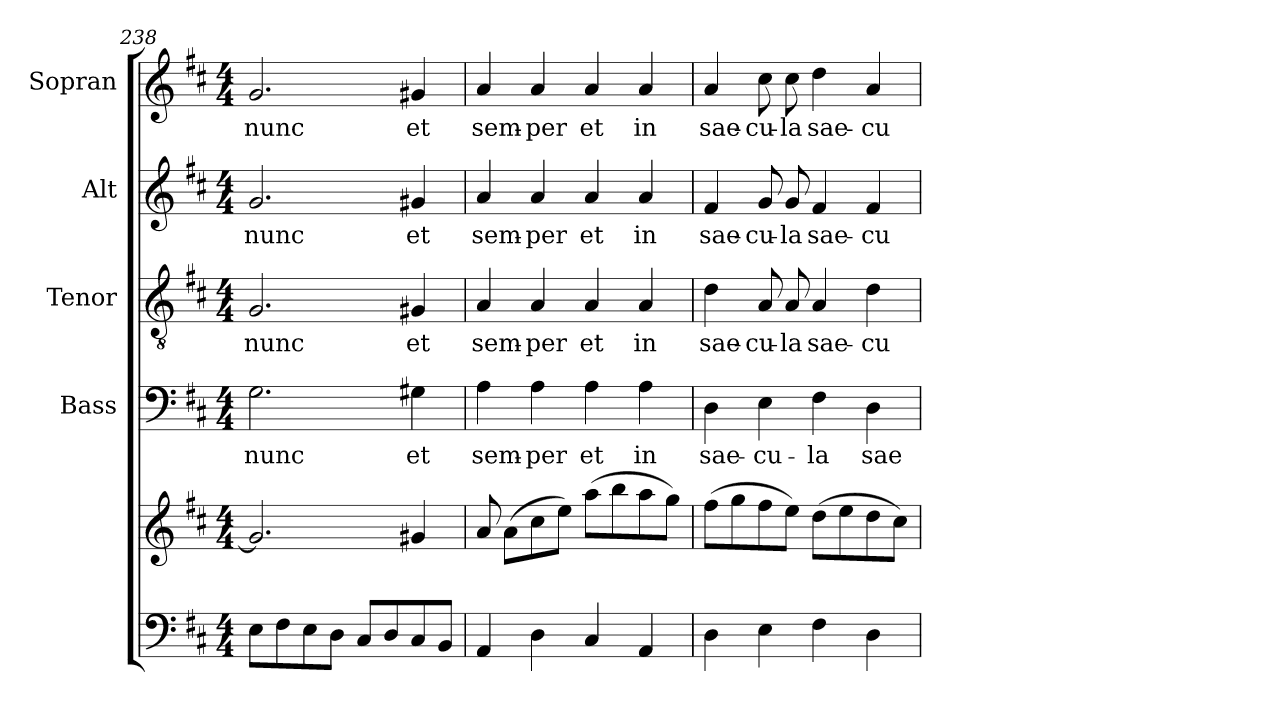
**kern	**kern	**kern	**text	**kern	**text	**kern	**text	**kern	**text
*part5	*part5	*part4	*part4	*part3	*part3	*part2	*part2	*part1	*part1
*staff6	*staff5	*staff4	*staff4	*staff3	*staff3	*staff2	*staff2	*staff1	*staff1
*	*	*I"Bass	*	*I"Tenor	*	*I"Alt	*	*I"Sopran	*
*	*	*I'B	*	*I'T	*	*I'A	*	*I'S	*
*clefF4	*clefG2	*clefF4	*	*clefGv2	*	*clefG2	*	*clefG2	*
*k[f#c#]	*k[f#c#]	*k[f#c#]	*	*k[f#c#]	*	*k[f#c#]	*	*k[f#c#]	*
*D:	*D:	*D:	*	*D:	*	*D:	*	*D:	*
*M4/4	*M4/4	*M4/4	*	*M4/4	*	*M4/4	*	*M4/4	*
=238	=238	=238	=238	=238	=238	=238	=238	=238	=238
!	!	!	!LO:LY:b	!	!LO:LY:b	!	!LO:LY:b	!	!LO:LY:b
8E\L	2.g/]	2.G\	nunc	2.G/	nunc	2.g/	nunc	2.g/	nunc
8F#\	.	.	.	.	.	.	.	.	.
8E\	.	.	.	.	.	.	.	.	.
8D\J	.	.	.	.	.	.	.	.	.
8C#/L	.	.	.	.	.	.	.	.	.
8D/	.	.	.	.	.	.	.	.	.
!	!	!	!LO:LY:b	!	!LO:LY:b	!	!LO:LY:b	!	!LO:LY:b
8C#/	4g#X/	4G#X\	et	4G#X/	et	4g#X/	et	4g#X/	et
8BB/J	.	.	.	.	.	.	.	.	.
!!LO:PB:g=z
=239	=239	=239	=239	=239	=239	=239	=239	=239	=239
!	!	!	!LO:LY:b	!	!LO:LY:b	!	!LO:LY:b	!	!LO:LY:b
4AA/	8a/	4A\	sem-	4A/	sem-	4a/	sem-	4a/	sem-
.	(>8a\L	.	.	.	.	.	.	.	.
!	!	!	!LO:LY:b	!	!LO:LY:b	!	!LO:LY:b	!	!LO:LY:b
4D\	8cc#\	4A\	-per	4A/	-per	4a/	-per	4a/	-per
.	8ee\J)	.	.	.	.	.	.	.	.
!	!	!	!LO:LY:b	!	!LO:LY:b	!	!LO:LY:b	!	!LO:LY:b
4C#/	(>8aa\L	4A\	et	4A/	et	4a/	et	4a/	et
.	8bb\	.	.	.	.	.	.	.	.
!	!	!	!LO:LY:b	!	!LO:LY:b	!	!LO:LY:b	!	!LO:LY:b
4AA/	8aa\	4A\	in	4A/	in	4a/	in	4a/	in
.	8gg\J)	.	.	.	.	.	.	.	.
=240	=240	=240	=240	=240	=240	=240	=240	=240	=240
!	!	!	!LO:LY:b	!	!LO:LY:b	!	!LO:LY:b	!	!LO:LY:b
4D\	(>8ff#\L	4D\	sae-	4d\	sae-	4f#/	sae-	4a/	sae-
.	8gg\	.	.	.	.	.	.	.	.
!	!	!	!LO:LY:b	!	!LO:LY:b	!	!LO:LY:b	!	!LO:LY:b
4E\	8ff#\	4E\	-cu-	8A/	-cu-	8g/	-cu-	8cc#\	-cu-
!	!	!	!	!	!LO:LY:b	!	!LO:LY:b	!	!LO:LY:b
.	8ee\J)	.	.	8A/	-la	8g/	-la	8cc#\	-la
!	!	!	!LO:LY:b	!	!LO:LY:b	!	!LO:LY:b	!	!LO:LY:b
4F#\	(>8dd\L	4F#\	-la	4A/	sae-	4f#/	sae-	4dd\	sae-
.	8ee\	.	.	.	.	.	.	.	.
!	!	!	!LO:LY:b	!	!LO:LY:b	!	!LO:LY:b	!	!LO:LY:b
4D\	8dd\	4D\	sae-	4d\	-cu-	4f#/	-cu-	4a/	-cu-
.	8cc#\J)	.	.	.	.	.	.	.	.
=	=	=	=	=	=	=	=	=	=
*-	*-	*-	*-	*-	*-	*-	*-	*-	*-
